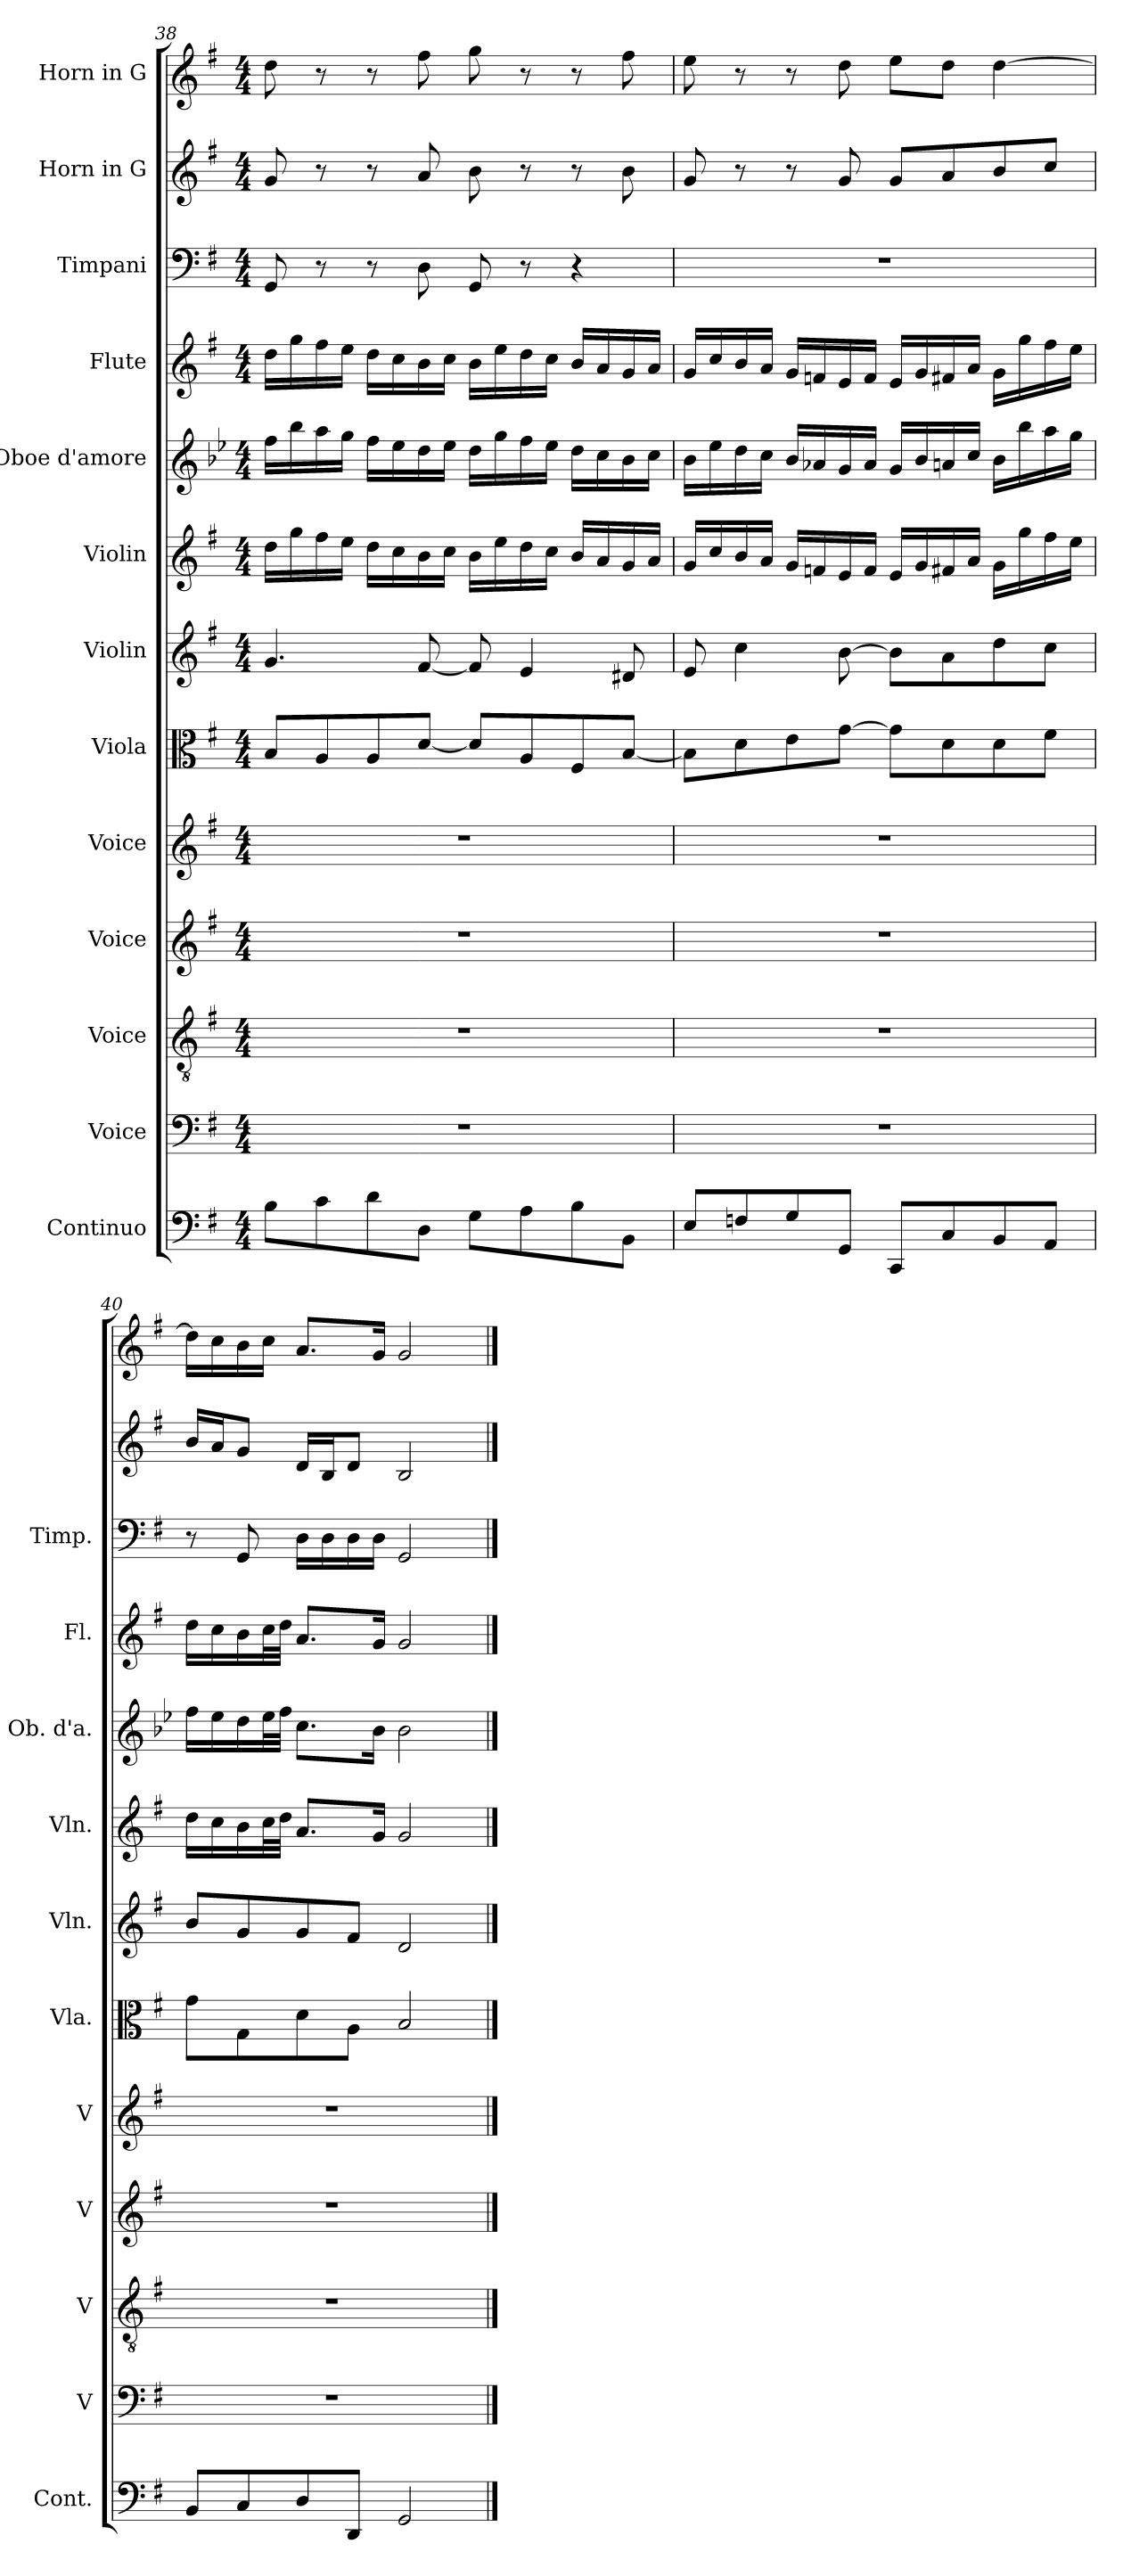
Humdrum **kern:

**kern	**kern	**kern	**kern	**kern	**kern	**kern	**kern	**kern	**kern	**kern	**kern	**kern
*part13	*part12	*part11	*part10	*part9	*part8	*part7	*part6	*part5	*part4	*part3	*part2	*part1
*staff13	*staff12	*staff11	*staff10	*staff9	*staff8	*staff7	*staff6	*staff5	*staff4	*staff3	*staff2	*staff1
*I"Continuo	*I"Voice	*I"Voice	*I"Voice	*I"Voice	*I"Viola	*I"Violin	*I"Violin	*I"Oboe d'amore	*I"Flute	*I"Timpani	*I"Horn in G	*I"Horn in G
*I'Cont.	*I'V	*I'V	*I'V	*I'V	*I'Vla.	*I'Vln.	*I'Vln.	*I'Ob. d'a.	*I'Fl.	*I'Timp.	*	*
*clefF4	*clefF4	*clefGv2	*clefG2	*clefG2	*clefC3	*clefG2	*clefG2	*clefG2	*clefG2	*clefF4	*clefG2	*clefG2
*	*	*	*	*	*	*	*	*ITrd2c3	*	*	*ITrd3c5	*ITrd3c5
*k[f#]	*k[f#]	*k[f#]	*k[f#]	*k[f#]	*k[f#]	*k[f#]	*k[f#]	*k[f#]	*k[f#]	*k[f#]	*k[f#c#]	*k[f#c#]
*M4/4	*M4/4	*M4/4	*M4/4	*M4/4	*M4/4	*M4/4	*M4/4	*M4/4	*M4/4	*M4/4	*M4/4	*M4/4
=38	=38	=38	=38	=38	=38	=38	=38	=38	=38	=38	=38	=38
8BL	1r	1r	1r	1r	8BL	4.g	16ddLL	16ddLL	16ddLL	8GG	8d	8a
.	.	.	.	.	.	.	16gg	16gg	16gg	.	.	.
8c	.	.	.	.	8A	.	16ff#	16ff#	16ff#	8r	8r	8r
.	.	.	.	.	.	.	16eeJJ	16eeJJ	16eeJJ	.	.	.
8d	.	.	.	.	8A	.	16ddLL	16ddLL	16ddLL	8r	8r	8r
.	.	.	.	.	.	.	16cc	16cc	16cc	.	.	.
8DJ	.	.	.	.	[8dJ	[8f#	16b	16b	16b	8D	8e	8cc#
.	.	.	.	.	.	.	16ccJJ	16ccJJ	16ccJJ	.	.	.
8GL	.	.	.	.	8dL]	8f#]	16bLL	16bLL	16bLL	8GG	8f#	8dd
.	.	.	.	.	.	.	16ee	16ee	16ee	.	.	.
8A	.	.	.	.	8A	4e	16dd	16dd	16dd	8r	8r	8r
.	.	.	.	.	.	.	16ccJJ	16ccJJ	16ccJJ	.	.	.
8B	.	.	.	.	8F#	.	16bLL	16bLL	16bLL	4r	8r	8r
.	.	.	.	.	.	.	16a	16a	16a	.	.	.
8BBJ	.	.	.	.	[8BJ	8d#X	16g	16g	16g	.	8f#	8cc#
.	.	.	.	.	.	.	16aJJ	16aJJ	16aJJ	.	.	.
=39	=39	=39	=39	=39	=39	=39	=39	=39	=39	=39	=39	=39
8EL	1r	1r	1r	1r	8BL]	8e	16gLL	16gLL	16gLL	1r	8d	8b
.	.	.	.	.	.	.	16cc	16cc	16cc	.	.	.
8Fn	.	.	.	.	8d	4cc	16b	16b	16b	.	8r	8r
.	.	.	.	.	.	.	16aJJ	16aJJ	16aJJ	.	.	.
8G	.	.	.	.	8e	.	16gLL	16gLL	16gLL	.	8r	8r
.	.	.	.	.	.	.	16fn	16fn	16fn	.	.	.
8GGJ	.	.	.	.	[8gJ	[8b	16e	16e	16e	.	8d	8a
.	.	.	.	.	.	.	16fJJ	16fJJ	16fJJ	.	.	.
8CCL	.	.	.	.	8gL]	8bL]	16eLL	16eLL	16eLL	.	8dL	8bL
.	.	.	.	.	.	.	16g	16g	16g	.	.	.
8C	.	.	.	.	8d	8a	16f#X	16f#X	16f#X	.	8e	8aJ
.	.	.	.	.	.	.	16aJJ	16aJJ	16aJJ	.	.	.
8BB	.	.	.	.	8d	8dd	16gLL	16gLL	16gLL	.	8f#	[4a
.	.	.	.	.	.	.	16gg	16gg	16gg	.	.	.
8AAJ	.	.	.	.	8f#J	8ccJ	16ff#	16ff#	16ff#	.	8gJ	.
.	.	.	.	.	.	.	16eeJJ	16eeJJ	16eeJJ	.	.	.
=40	=40	=40	=40	=40	=40	=40	=40	=40	=40	=40	=40	=40
8BBL	1r	1r	1r	1r	8gL	8bL	16ddLL	16ddLL	16ddLL	8r	16f#LL	16aLL]
.	.	.	.	.	.	.	16cc	16cc	16cc	.	16eJ	16g
8C	.	.	.	.	8G	8g	16b	16b	16b	8GG	8dJ	16f#
.	.	.	.	.	.	.	32ccL	32ccL	32ccL	.	.	16gJJ
.	.	.	.	.	.	.	32ddJJJ	32ddJJJ	32ddJJJ	.	.	.
8D	.	.	.	.	8d	8g	8.aL	8.aL	8.aL	16DLL	16ALL	8.eL
.	.	.	.	.	.	.	.	.	.	16D	16F#J	.
8DDJ	.	.	.	.	8AJ	8f#J	.	.	.	16D	8AJ	.
.	.	.	.	.	.	.	16gJk	16gJk	16gJk	16DJJ	.	16dJk
2GG	.	.	.	.	2B	2d	2g	2g	2g	2GG	2F#	2d
==	==	==	==	==	==	==	==	==	==	==	==	==
*-	*-	*-	*-	*-	*-	*-	*-	*-	*-	*-	*-	*-
